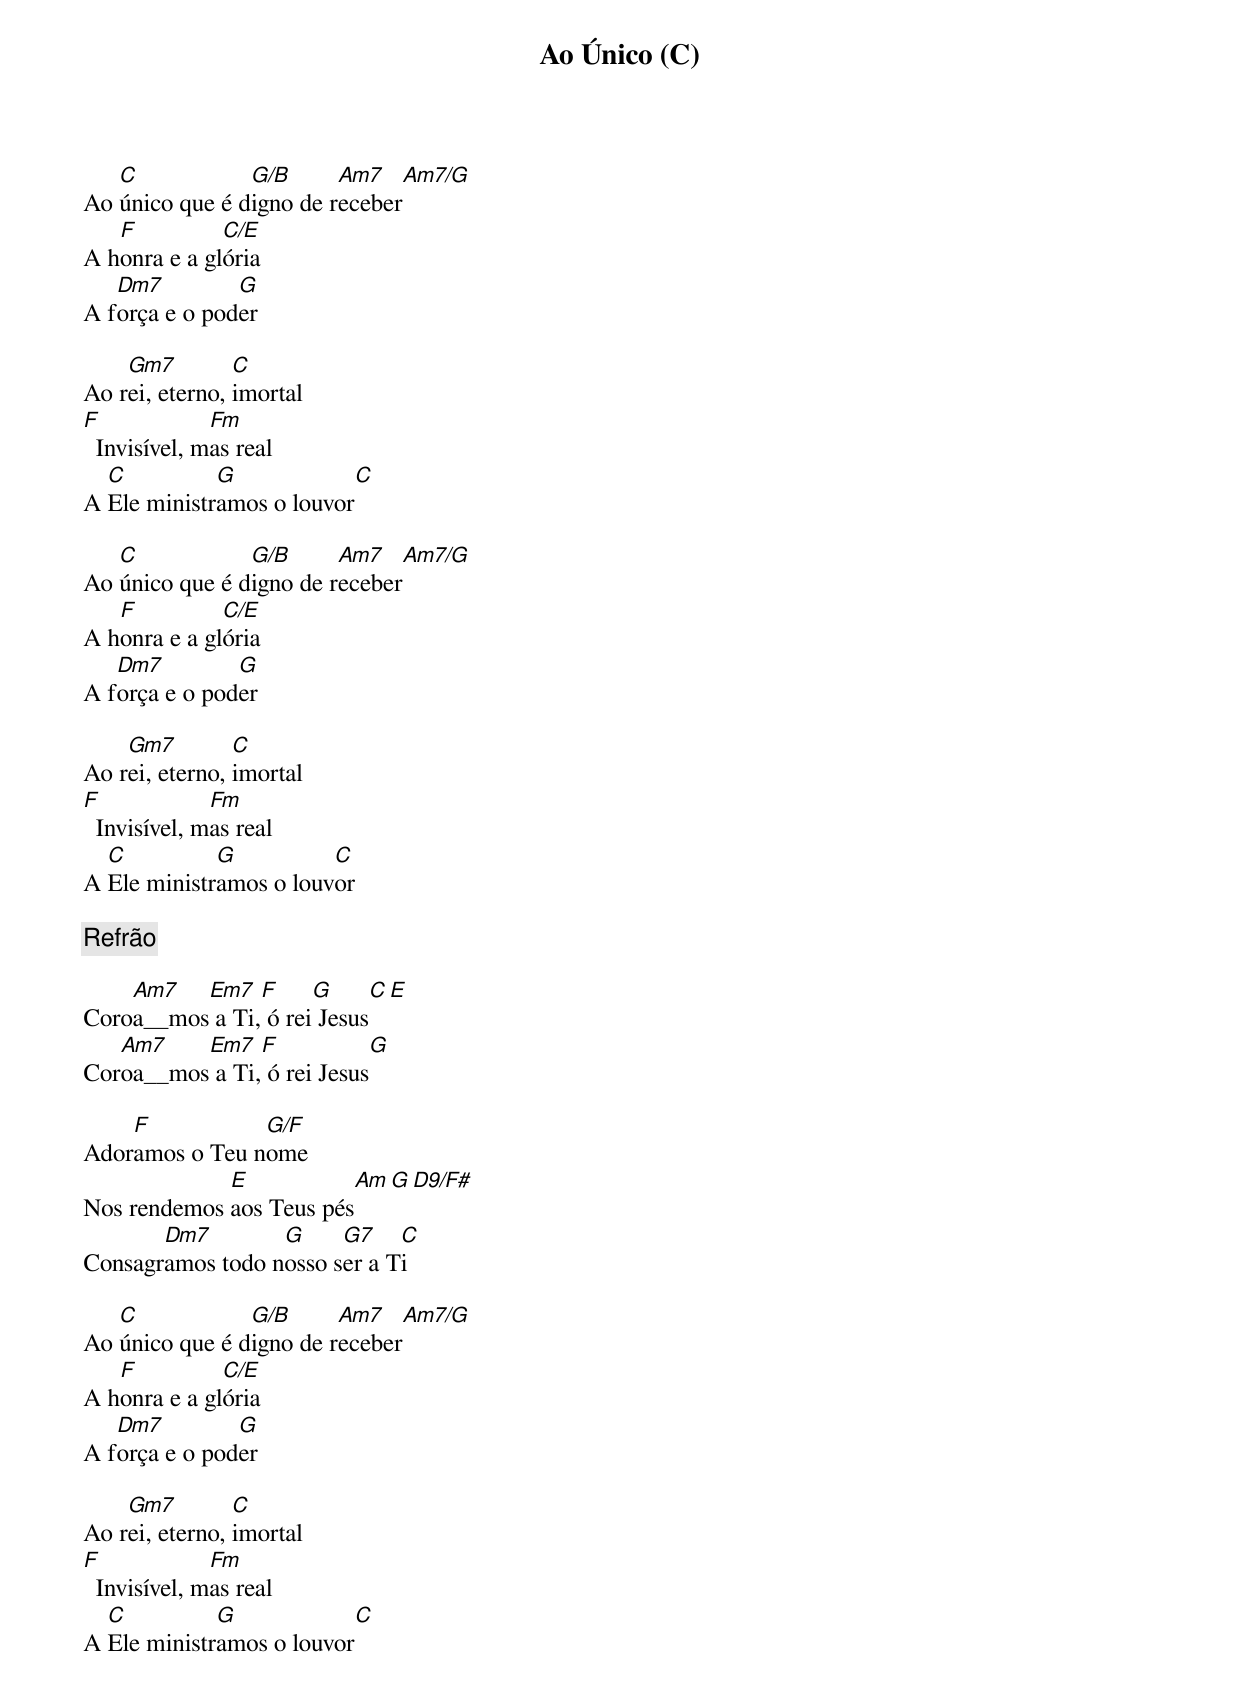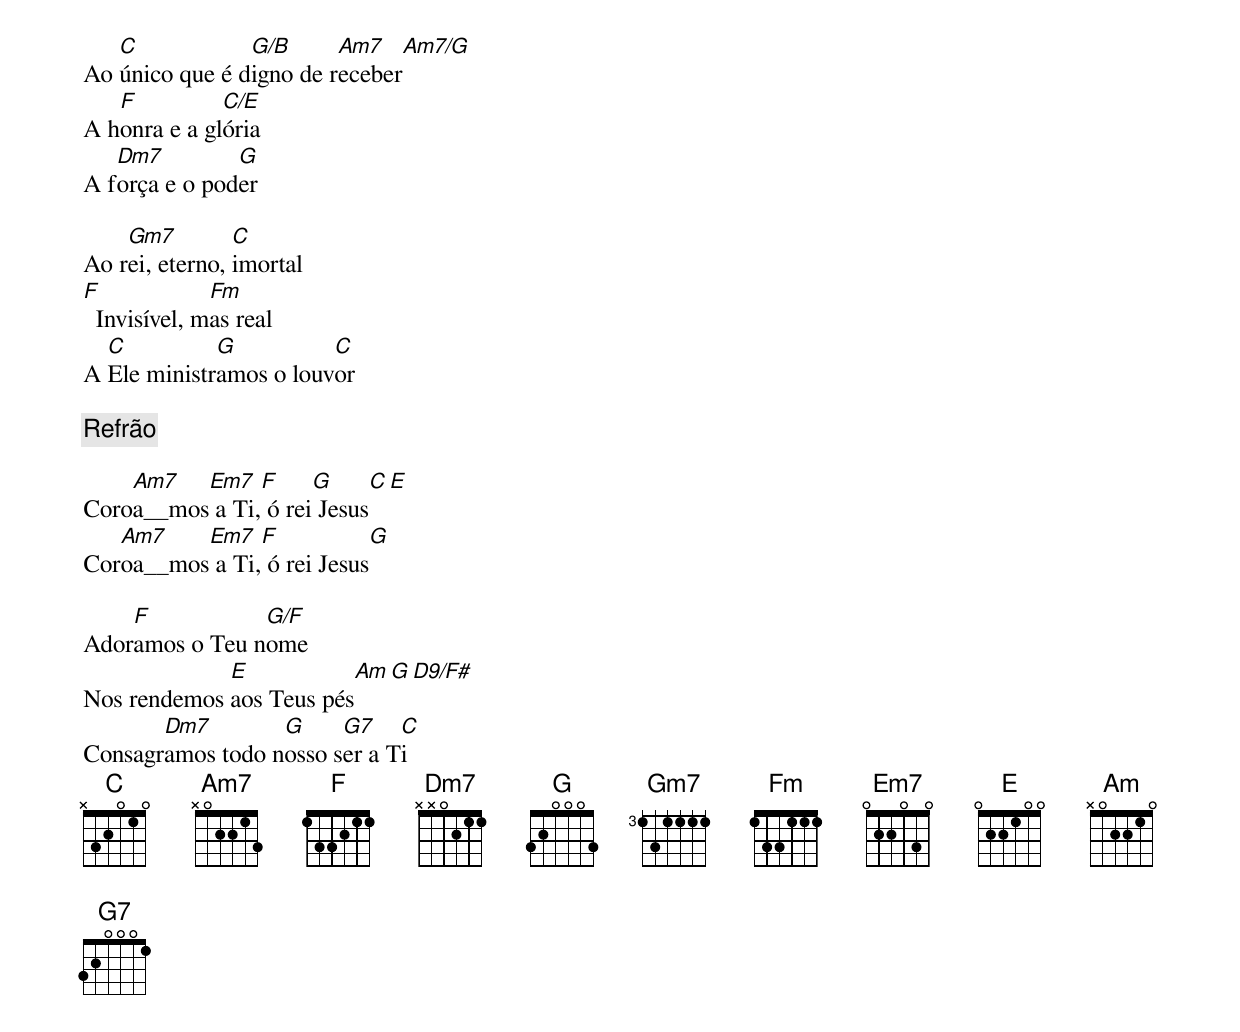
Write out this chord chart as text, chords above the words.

Ao Único (C)

   C            G/B      Am7    Am7/G
Ao único que é digno de receber
   F          C/E
A honra e a glória
   Dm7         G
A força e o poder

    Gm7         C
Ao rei, eterno, imortal
F             Fm
  Invisível, mas real
  C          G                 C
A Ele ministramos o louvor

   C            G/B      Am7    Am7/G
Ao único que é digno de receber
   F          C/E
A honra e a glória
   Dm7         G
A força e o poder

    Gm7         C
Ao rei, eterno, imortal
F             Fm
  Invisível, mas real
  C          G          C
A Ele ministramos o louvor

[Refrão]

    Am7   Em7   F     G     C       E
Coroa__mos a Ti, ó rei Jesus
   Am7    Em7   F           G
Coroa__mos a Ti, ó rei Jesus

    F           G/F
Adoramos o Teu nome
             E                      Am     G  D9/F#
Nos rendemos aos Teus pés
       Dm7        G     G7    C
Consagramos todo nosso ser a Ti

   C            G/B      Am7    Am7/G
Ao único que é digno de receber
   F          C/E
A honra e a glória
   Dm7         G
A força e o poder

    Gm7         C
Ao rei, eterno, imortal
F             Fm
  Invisível, mas real
  C          G                 C
A Ele ministramos o louvor

   C            G/B      Am7    Am7/G
Ao único que é digno de receber
   F          C/E
A honra e a glória
   Dm7         G
A força e o poder

    Gm7         C
Ao rei, eterno, imortal
F             Fm
  Invisível, mas real
  C          G          C
A Ele ministramos o louvor

[Refrão]

    Am7   Em7   F     G     C       E
Coroa__mos a Ti, ó rei Jesus
   Am7    Em7   F           G
Coroa__mos a Ti, ó rei Jesus

    F           G/F
Adoramos o Teu nome
             E                      Am     G  D9/F#
Nos rendemos aos Teus pés
       Dm7        G     G7    C
Consagramos todo nosso ser a Ti
